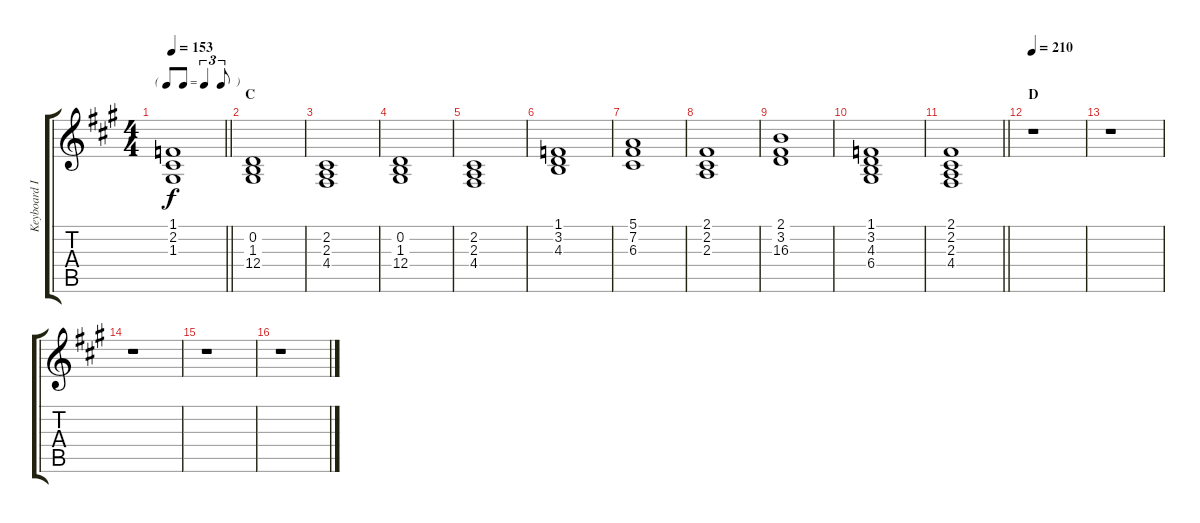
\track ("Keyboard I" "Keyboard I") {instrument vibraphone}
\staff {score tabs}
\tuning (E4 B3 G3 D3 A2 E2) {hide}
\ts (4 4)
\tf triplet8th
\tempo 153
\clef g2
\barLineRight lightlight
\ks a
(1.1 2.2 1.3).1{dy f} |
\section ("" "C")
(0.2 1.3 12.4).1 |
(2.2 2.3 4.4).1 |
(0.2 1.3 12.4).1 |
(2.2 2.3 4.4).1 |
(1.1 3.2 4.3).1 |
(5.1 7.2 6.3).1 |
(2.1 2.2 2.3).1 |
(2.1 3.2 16.3).1 |
(1.1 3.2 4.3 6.4).1 |
\barLineRight lightlight
(2.1 2.2 2.3 4.4).1 |
\section ("" "D")
\tempo 210
r.1 |
r.1 |
r.1 |
r.1 |
r.1
